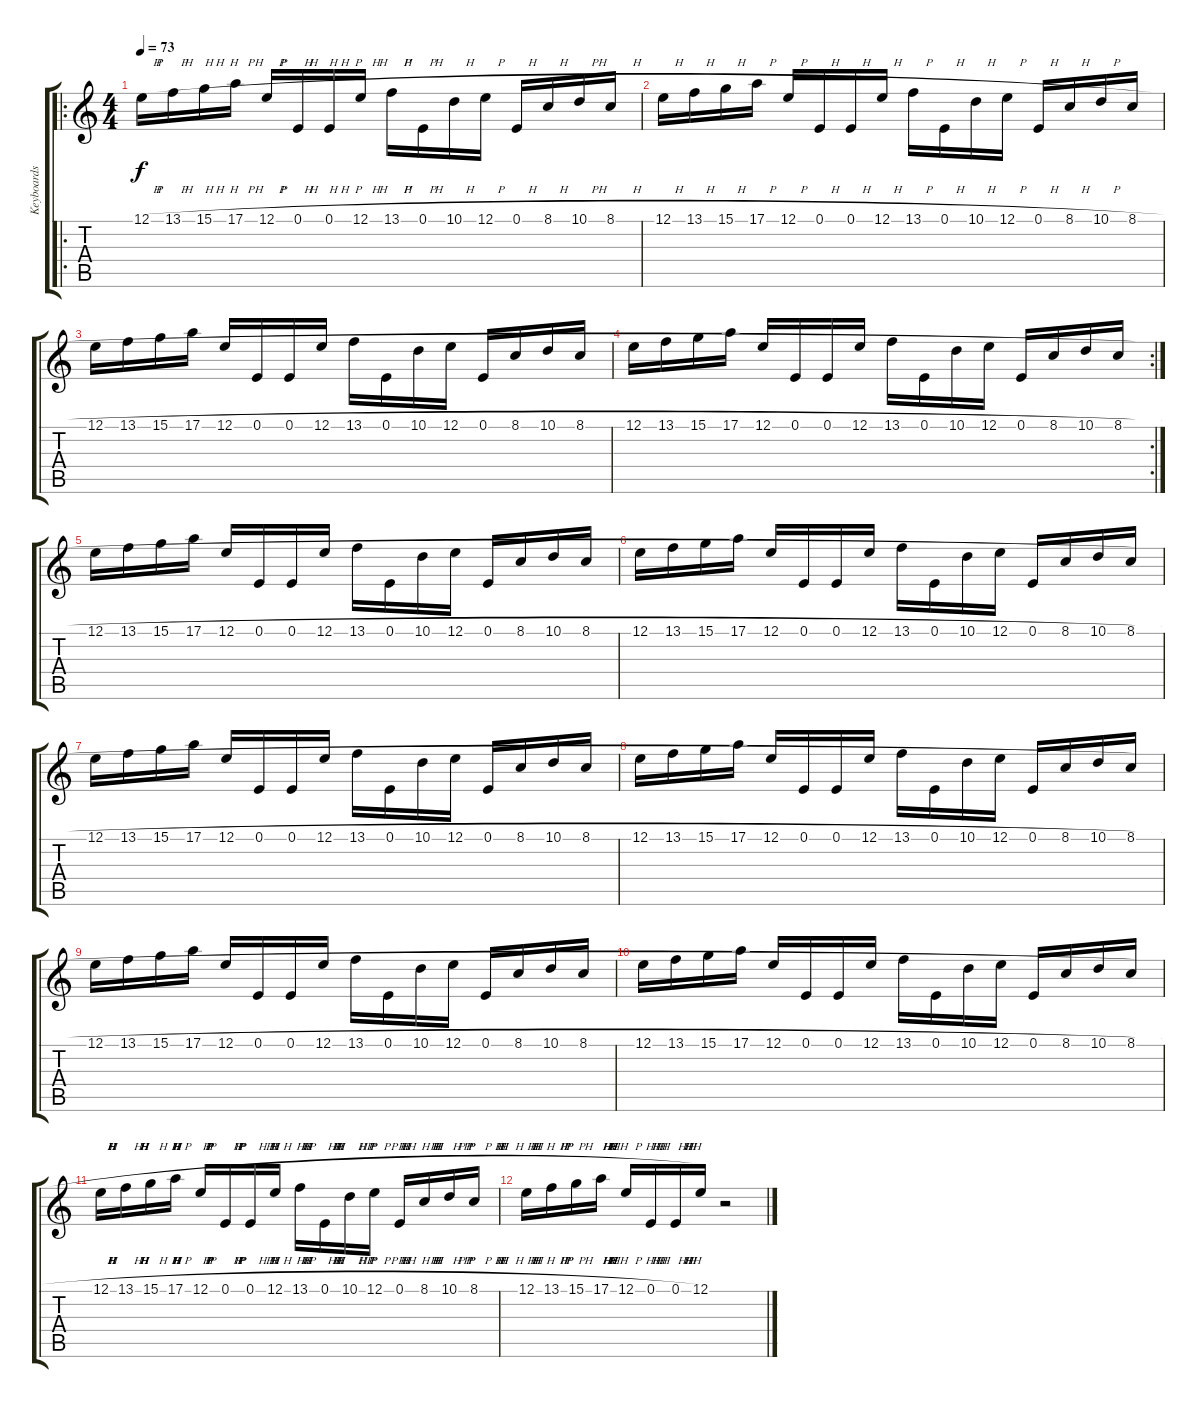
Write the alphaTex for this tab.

\track ("Keyboards 3 / Guitar 3" "Keyboards ") {instrument pad1newage}
\staff {score tabs}
\tuning (E4 B3 G3 D3 A2 E2) {hide}
\ro
\ts (4 4)
\tempo 73
\clef g2
\ks c
12.1{h}.16{dy f} 13.1{h}.16 15.1{h}.16 17.1{h}.16 12.1{h}.16 0.1{h}.16 0.1{h}.16 12.1{h}.16 13.1{h}.16 0.1{h}.16 10.1{h}.16 12.1{h}.16 0.1{h}.16 8.1{h}.16 10.1{h}.16 8.1{h}.16 |
12.1{h}.16 13.1{h}.16 15.1{h}.16 17.1{h}.16 12.1{h}.16 0.1{h}.16 0.1{h}.16 12.1{h}.16 13.1{h}.16 0.1{h}.16 10.1{h}.16 12.1{h}.16 0.1{h}.16 8.1{h}.16 10.1{h}.16 8.1{h}.16 |
12.1{h}.16 13.1{h}.16 15.1{h}.16 17.1{h}.16 12.1{h}.16 0.1{h}.16 0.1{h}.16 12.1{h}.16 13.1{h}.16 0.1{h}.16 10.1{h}.16 12.1{h}.16 0.1{h}.16 8.1{h}.16 10.1{h}.16 8.1{h}.16 |
\rc 2
12.1{h}.16 13.1{h}.16 15.1{h}.16 17.1{h}.16 12.1{h}.16 0.1{h}.16 0.1{h}.16 12.1{h}.16 13.1{h}.16 0.1{h}.16 10.1{h}.16 12.1{h}.16 0.1{h}.16 8.1{h}.16 10.1{h}.16 8.1{h}.16 |
12.1{h}.16 13.1{h}.16 15.1{h}.16 17.1{h}.16 12.1{h}.16 0.1{h}.16 0.1{h}.16 12.1{h}.16 13.1{h}.16 0.1{h}.16 10.1{h}.16 12.1{h}.16 0.1{h}.16 8.1{h}.16 10.1{h}.16 8.1{h}.16 |
12.1{h}.16 13.1{h}.16 15.1{h}.16 17.1{h}.16 12.1{h}.16 0.1{h}.16 0.1{h}.16 12.1{h}.16 13.1{h}.16 0.1{h}.16 10.1{h}.16 12.1{h}.16 0.1{h}.16 8.1{h}.16 10.1{h}.16 8.1{h}.16 |
12.1{h}.16 13.1{h}.16 15.1{h}.16 17.1{h}.16 12.1{h}.16 0.1{h}.16 0.1{h}.16 12.1{h}.16 13.1{h}.16 0.1{h}.16 10.1{h}.16 12.1{h}.16 0.1{h}.16 8.1{h}.16 10.1{h}.16 8.1{h}.16 |
12.1{h}.16 13.1{h}.16 15.1{h}.16 17.1{h}.16 12.1{h}.16 0.1{h}.16 0.1{h}.16 12.1{h}.16 13.1{h}.16 0.1{h}.16 10.1{h}.16 12.1{h}.16 0.1{h}.16 8.1{h}.16 10.1{h}.16 8.1{h}.16 |
12.1{h}.16 13.1{h}.16 15.1{h}.16 17.1{h}.16 12.1{h}.16 0.1{h}.16 0.1{h}.16 12.1{h}.16 13.1{h}.16 0.1{h}.16 10.1{h}.16 12.1{h}.16 0.1{h}.16 8.1{h}.16 10.1{h}.16 8.1{h}.16 |
12.1{h}.16 13.1{h}.16 15.1{h}.16 17.1{h}.16 12.1{h}.16 0.1{h}.16 0.1{h}.16 12.1{h}.16 13.1{h}.16 0.1{h}.16 10.1{h}.16 12.1{h}.16 0.1{h}.16 8.1{h}.16 10.1{h}.16 8.1{h}.16 |
12.1{h}.16 13.1{h}.16 15.1{h}.16 17.1{h}.16 12.1{h}.16 0.1{h}.16 0.1{h}.16 12.1{h}.16 13.1{h}.16 0.1{h}.16 10.1{h}.16 12.1{h}.16 0.1{h}.16 8.1{h}.16 10.1{h}.16 8.1{h}.16 |
12.1{h}.16 13.1{h}.16 15.1{h}.16 17.1{h}.16 12.1{h}.16 0.1{h}.16 0.1{h}.16 12.1.16 r.2
